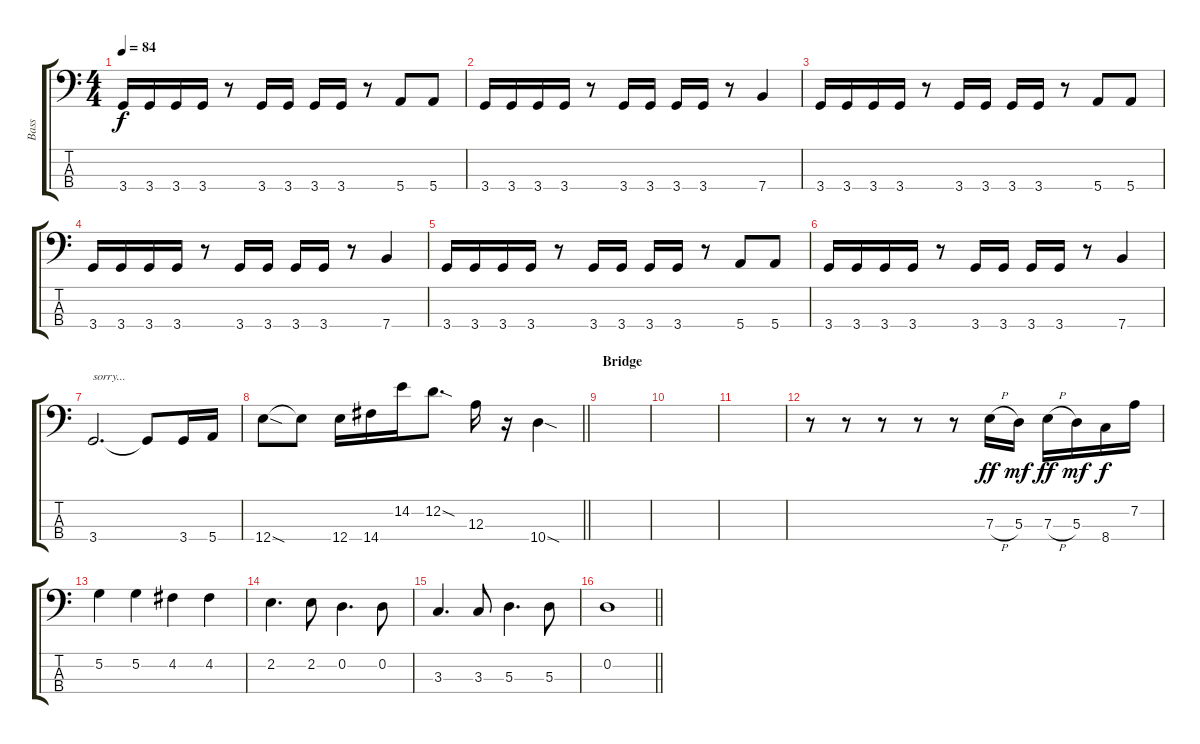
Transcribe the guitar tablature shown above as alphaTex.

\track ("Bass" "Bass") {instrument electricbassfinger}
\staff {score tabs}
\tuning (G2 D2 A1 E1) {hide}
\ts (4 4)
\tempo 84
\clef f4
\ks c
3.4.16{dy f} 3.4.16 3.4.16 3.4.16 r.8 3.4.16 3.4.16 3.4.16 3.4.16 r.8 5.4.8 5.4.8 |
3.4.16 3.4.16 3.4.16 3.4.16 r.8 3.4.16 3.4.16 3.4.16 3.4.16 r.8 7.4.4 |
3.4.16 3.4.16 3.4.16 3.4.16 r.8 3.4.16 3.4.16 3.4.16 3.4.16 r.8 5.4.8 5.4.8 |
3.4.16 3.4.16 3.4.16 3.4.16 r.8 3.4.16 3.4.16 3.4.16 3.4.16 r.8 7.4.4 |
3.4.16 3.4.16 3.4.16 3.4.16 r.8 3.4.16 3.4.16 3.4.16 3.4.16 r.8 5.4.8 5.4.8 |
3.4.16 3.4.16 3.4.16 3.4.16 r.8 3.4.16 3.4.16 3.4.16 3.4.16 r.8 7.4.4 |
3.4.2{d txt "sorry..."} 3.4{t}.8 3.4.16 5.4.16 |
\barLineRight lightlight
12.4{sod}.8 12.4{t}.8 12.4.16 14.4.16 14.2.16 12.2{sod}.8{d} 12.3.16 r.16 10.4{sod}.4 |
\section ("" "Bridge")
|
|
|
r.8 r.8 r.8 r.8 r.8 7.3{h}.16{dy ff} 5.3.16{dy mf} 7.3{h}.16{dy ff} 5.3.16{dy mf} 8.4.16{dy f} 7.2.16 |
5.2.4 5.2.4 4.2.4 4.2.4 |
2.2.4{d} 2.2.8 0.2.4{d} 0.2.8 |
3.3.4{d} 3.3.8 5.3.4{d} 5.3.8 |
\barLineRight lightlight
0.2.1
